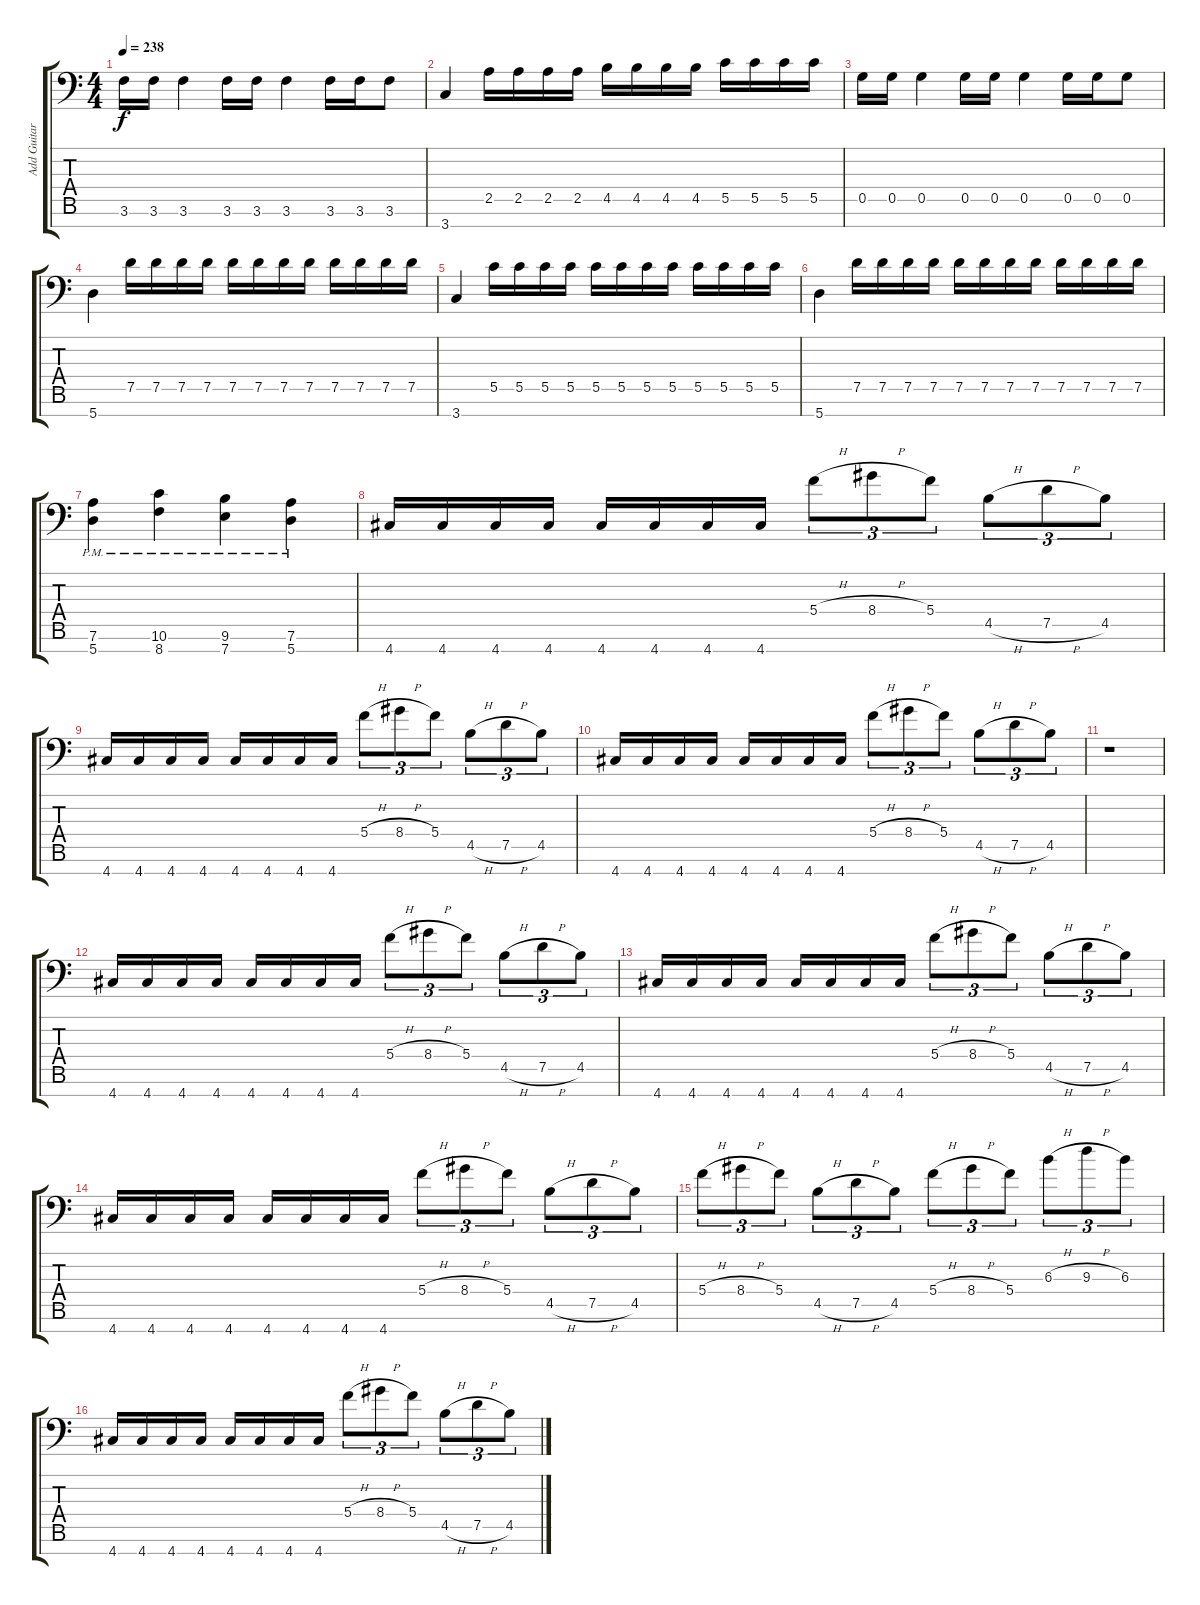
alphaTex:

\track ("Add Guitar" "Add Guitar") {instrument distortionguitar}
\staff {score tabs}
\tuning (D4 A3 F3 C3 G2 D2 A1) {hide}
\ts (4 4)
\tempo 238
\clef f4
\ks c
3.6.16{dy f} 3.6.16 3.6.4 3.6.16 3.6.16 3.6.4 3.6.16 3.6.16 3.6.8 |
3.7.4 2.5.16 2.5.16 2.5.16 2.5.16 4.5.16 4.5.16 4.5.16 4.5.16 5.5.16 5.5.16 5.5.16 5.5.16 |
0.5.16 0.5.16 0.5.4 0.5.16 0.5.16 0.5.4 0.5.16 0.5.16 0.5.8 |
5.7.4 7.5.16 7.5.16 7.5.16 7.5.16 7.5.16 7.5.16 7.5.16 7.5.16 7.5.16 7.5.16 7.5.16 7.5.16 |
3.7.4 5.5.16 5.5.16 5.5.16 5.5.16 5.5.16 5.5.16 5.5.16 5.5.16 5.5.16 5.5.16 5.5.16 5.5.16 |
5.7.4 7.5.16 7.5.16 7.5.16 7.5.16 7.5.16 7.5.16 7.5.16 7.5.16 7.5.16 7.5.16 7.5.16 7.5.16 |
(7.6{pm} 5.7{pm}).4 (10.6{pm} 8.7{pm}).4 (9.6{pm} 7.7{pm}).4 (7.6{pm} 5.7{pm}).4 |
4.7.16 4.7.16 4.7.16 4.7.16 4.7.16 4.7.16 4.7.16 4.7.16 5.4{h}.8{tu (3 2)} 8.4{h}.8{tu (3 2)} 5.4.8{tu (3 2)} 4.5{h}.8{tu (3 2)} 7.5{h}.8{tu (3 2)} 4.5.8{tu (3 2)} |
4.7.16 4.7.16 4.7.16 4.7.16 4.7.16 4.7.16 4.7.16 4.7.16 5.4{h}.8{tu (3 2)} 8.4{h}.8{tu (3 2)} 5.4.8{tu (3 2)} 4.5{h}.8{tu (3 2)} 7.5{h}.8{tu (3 2)} 4.5.8{tu (3 2)} |
4.7.16 4.7.16 4.7.16 4.7.16 4.7.16 4.7.16 4.7.16 4.7.16 5.4{h}.8{tu (3 2)} 8.4{h}.8{tu (3 2)} 5.4.8{tu (3 2)} 4.5{h}.8{tu (3 2)} 7.5{h}.8{tu (3 2)} 4.5.8{tu (3 2)} |
r.1 |
4.7.16 4.7.16 4.7.16 4.7.16 4.7.16 4.7.16 4.7.16 4.7.16 5.4{h}.8{tu (3 2)} 8.4{h}.8{tu (3 2)} 5.4.8{tu (3 2)} 4.5{h}.8{tu (3 2)} 7.5{h}.8{tu (3 2)} 4.5.8{tu (3 2)} |
4.7.16 4.7.16 4.7.16 4.7.16 4.7.16 4.7.16 4.7.16 4.7.16 5.4{h}.8{tu (3 2)} 8.4{h}.8{tu (3 2)} 5.4.8{tu (3 2)} 4.5{h}.8{tu (3 2)} 7.5{h}.8{tu (3 2)} 4.5.8{tu (3 2)} |
4.7.16 4.7.16 4.7.16 4.7.16 4.7.16 4.7.16 4.7.16 4.7.16 5.4{h}.8{tu (3 2)} 8.4{h}.8{tu (3 2)} 5.4.8{tu (3 2)} 4.5{h}.8{tu (3 2)} 7.5{h}.8{tu (3 2)} 4.5.8{tu (3 2)} |
5.4{h}.8{tu (3 2)} 8.4{h}.8{tu (3 2)} 5.4.8{tu (3 2)} 4.5{h}.8{tu (3 2)} 7.5{h}.8{tu (3 2)} 4.5.8{tu (3 2)} 5.4{h}.8{tu (3 2)} 8.4{h}.8{tu (3 2)} 5.4.8{tu (3 2)} 6.3{h}.8{tu (3 2)} 9.3{h}.8{tu (3 2)} 6.3.8{tu (3 2)} |
4.7.16 4.7.16 4.7.16 4.7.16 4.7.16 4.7.16 4.7.16 4.7.16 5.4{h}.8{tu (3 2)} 8.4{h}.8{tu (3 2)} 5.4.8{tu (3 2)} 4.5{h}.8{tu (3 2)} 7.5{h}.8{tu (3 2)} 4.5.8{tu (3 2)}
